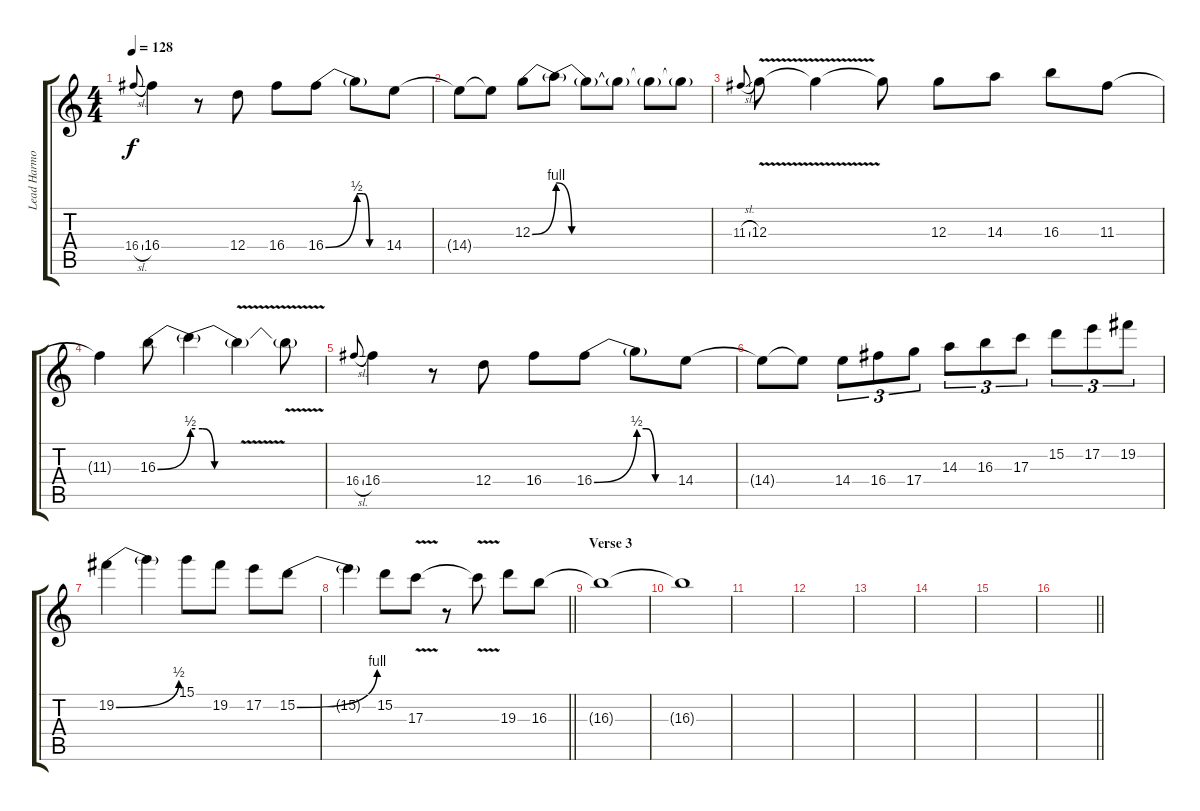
\track ("Lead Harmony Guitar" "Lead Harmo") {instrument overdrivenguitar}
\staff {score tabs}
\tuning (E4 B3 G3 D3 A2 E2) {hide}
\ts (4 4)
\tempo 128
\clef g2
\ks c
16.4{sl}.8{gr onbeat dy f} 16.4.4 r.8 12.4.8 16.4.8 16.4{be (bend 0 0 60 2)}.8 16.4{be (custom 0 2 15 2 30 0 60 0) t}.8 14.4.8 |
14.4{t}.8 14.4{t}.8 12.3{be (bend 0 0 60 4)}.8 12.3{be (custom 0 4 6 0 22 0 30 0 60 0) t}.8 12.3{t}.8 12.3{t}.8 12.3{t}.8 12.3{t}.8 |
11.3{sl}.8{gr onbeat} 12.3{v}.8 12.3{t}.4 12.3{t}.8 12.3.8 14.3.8 16.3.8 11.3.8 |
11.3{t}.4 16.3{be (bend 0 0 60 2)}.8 16.3{be (custom 0 2 15 2 30 0 60 0) t}.4 16.3{v t}.4 16.3{t}.8 |
16.4{sl}.8{gr onbeat} 16.4.4 r.8 12.4.8 16.4.8 16.4{be (bend 0 0 60 2)}.8 16.4{be (custom 0 2 15 2 30 0 60 0) t}.8 14.4.8 |
14.4{t}.8 14.4{t}.8 14.4.8{tu (3 2)} 16.4.8{tu (3 2)} 17.4.8{tu (3 2)} 14.3.8{tu (3 2)} 16.3.8{tu (3 2)} 17.3.8{tu (3 2)} 15.2.8{tu (3 2)} 17.2.8{tu (3 2)} 19.2.8{tu (3 2)} |
19.2{be (bend 0 0 60 2)}.4 19.2{t}.4 15.1.8 19.2.8 17.2.8 15.2{be (bend 0 0 60 4)}.8 |
\barLineRight lightlight
15.2{t}.4 15.2.8 17.3{v}.8 r.8 17.3{t}.8 19.3.8 16.3.8 |
\section ("" "Verse 3")
16.3{t}.1 |
16.3{t}.1 |
|
|
|
|
|
\barLineRight lightlight
